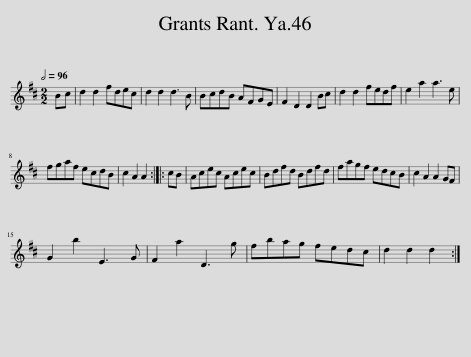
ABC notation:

X:1
L:1/8
Q:1/2=96
M:2/2
I:linebreak $
K:D
V:1 treble
V:1
 Bc | d2 d2 fdec | d2 d2 d3 B | BcdB AFGE | F2 D2 D2 Bc | %5
 d2 d2 fedf | e2 a2 a3 e |$ fgaf ecdB | c2 A2 A2 :: cB | %10
 Acec Acec | Bdfd Bdfd | fagf edcB | c2 A2 A2 GF |$ G2 b2 E3 G | %15
 F2 a2 D3 g | fbag fedc | d2 d2 d2 :| %18
